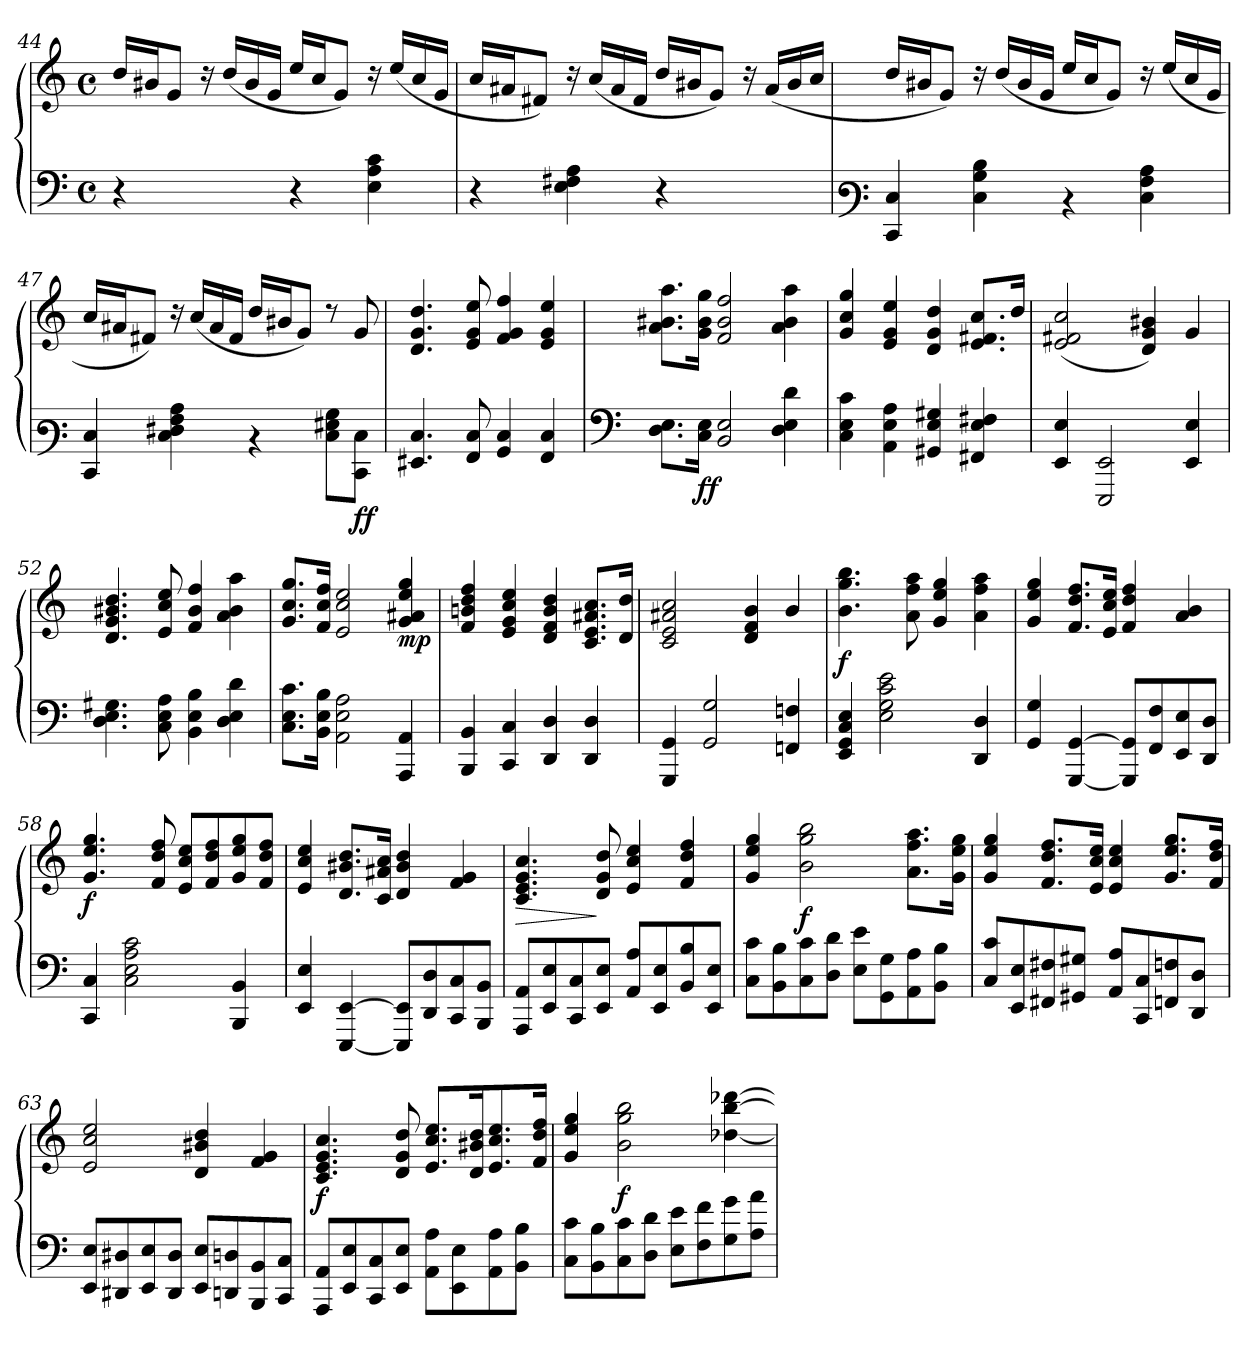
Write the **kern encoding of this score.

**kern	**kern	**dynam
*part1	*part1	*part1
*staff2	*staff1	*staff1/2
*clefF4	*clefG3	*
*M4/4	*M4/4	*
*met(c)	*met(c)	*
=44	=44	=44
4r	16b/LL	.
.	16g#X/J	.
.	8e/J	.
4ryy	16ra	.
.	(<16b/LL	.
.	16g#/	.
.	16e/JJ	.
4r	16cc/LL	.
.	16a/J	.
.	8e/J)	.
4E\ 4A\ 4c\	16ra	.
.	(<16cc/LL	.
.	16a/	.
.	16e/JJ	.
=45	=45	=45
4r	16a/LL	.
.	16f#X/J	.
.	8d#X/J)	.
4E\ 4F#X\ 4A\	16ra	.
.	(<16a/LL	.
.	16f#/	.
.	16d#/JJ	.
4r	16b/LL	.
.	16g#X/J	.
.	8e/J)	.
4ryy	16ra	.
.	(<16f#/LL	.
.	16g#/	.
.	16a/JJ	.
!!LO:LB:g=z
=46	=46	=46
*clefF3	*	*
4EE/ 4E/	16b/LL	.
.	16g#X/J	.
.	8e/J)	.
4E\ 4B\ 4d\	16ra	.
.	(<16b/LL	.
.	16g#/	.
.	16e/JJ	.
4rD	16cc/LL	.
.	16a/J	.
.	8e/J)	.
4E\ 4A\ 4c\	16ra	.
.	(<16cc/LL	.
.	16a/	.
.	16e/JJ	.
=47	=47	=47
4EE/ 4E/	16a/LL	.
.	16f#X/J	.
.	8d#X/J)	.
4E\ 4F#X\ 4A\ 4c\	16ra	.
.	(<16a/LL	.
.	16f#/	.
.	16d#/JJ	.
4rD	16b/LL	.
.	16g#X/J	.
.	8e/J)	.
8E\ 8G#X\ 8B\L	8rb	.
!	!	!LO:DY:b=2
!	!	!LO:DY:n=1:b
8EE\ 8E\J	8e/	f f
=48	=48	=48
4.GG#X/ 4.E/	4.B/ 4.e/ 4.b/	.
8AA/ 8E/	8c/ 8e/ 8cc/	.
4BB/ 4E/	4d/ 4e/ 4dd/	.
4AA/ 4E/	4c/ 4e/ 4cc/	.
!!LO:LB:g=z
=49	=49	=49
*clefF4	*	*
8.D\ 8.E\L	8.f\ 8.g#X\ 8.ff\L	.
!	!	!LO:DY:b=2
!	!	!LO:DY:n=1:b
16C\ 16E\Jk	16e\ 16g#\ 16ee\Jk	f f
2BB/ 2E/	2d/ 2g#/ 2dd/	.
4D\ 4E\ 4d\	4f\ 4g#\ 4ff\	.
=50	=50	=50
4C\ 4E\ 4c\	4e/ 4a/ 4ee/	.
4AA\ 4E\ 4A\	4c/ 4e/ 4cc/	.
4GG#X/ 4E/ 4G#X/	4B/ 4e/ 4b/	.
4FF#X/ 4E/ 4F#X/	8.c/ 8.d#X/ 8.a/L	.
.	16b/Jk	.
=51	=51	=51
4EE/ 4E/	(<2c/ 2d#X/ 2a/	.
2EEE/ 2EE/	.	.
.	4B/ 4e/ 4g#X/)	.
4EE/ 4E/	4e/	.
=52	=52	=52
4.D\ 4.E\ 4.G#X\	4.B/ 4.e/ 4.g#X/ 4.b/	.
8C\ 8E\ 8A\	8c/ 8a/ 8cc/	.
4BB\ 4E\ 4B\	4d/ 4g#/ 4dd/	.
4D\ 4E\ 4d\	4f\ 4g#\ 4ff\	.
=53	=53	=53
8.C\ 8.E\ 8.c\L	8.e/ 8.a/ 8.ee/L	.
16BB\ 16E\ 16B\Jk	16d/ 16a/ 16dd/Jk	.
2AA\ 2E\ 2A\	2c/ 2a/ 2cc/	.
!	!	!LO:DY:b
4AAA/ 4AA/	4e/ 4f#X/ 4cc/ 4ee/	mp
!!LO:LB:g=z
=54	=54	=54
4BBB/ 4BB/	4d/ 4gn/ 4b/ 4dd/	.
4CC/ 4C/	4c/ 4e/ 4a/ 4cc/	.
4DD/ 4D/	4B/ 4d/ 4g/ 4b/	.
4DD/ 4D/	8.A/ 8.c/ 8.f#X/ 8.a/L	.
.	16B/ 16b/Jk	.
=55	=55	=55
4GGG/ 4GG/	2A/ 2c/ 2f#X/ 2a/	.
2GG/ 2G/	.	.
.	4B/ 4d/ 4g/	.
4FFn/ 4Fn/	4g/	.
=56	=56	=56
!	!	!LO:DY:b
4EE/ 4GG/ 4C/ 4E/	4.g\ 4.ee\ 4.gg\	f
2E\ 2G\ 2c\ 2e\	.	.
.	8f\ 8dd\ 8ff\	.
.	4e/ 4cc/ 4ee/	.
4DD/ 4D/	4f\ 4dd\ 4ff\	.
=57	=57	=57
4GG/ 4G/	4e/ 4cc/ 4ee/	.
[<4GGG/ [>4GG/	8.d/ 8.b/ 8.dd/L	.
.	16c/ 16a/ 16cc/Jk	.
8GGG/] 8GG/]L	4d/ 4b/ 4dd/	.
8FF/ 8F/	.	.
8EE/ 8E/	4f/ 4g/	.
8DD/ 8D/J	.	.
=58	=58	=58
!	!	!LO:DY:b
4CC/ 4C/	4.e/ 4.cc/ 4.ee/	f
2C\ 2E\ 2A\ 2c\	.	.
.	8d/ 8b/ 8dd/	.
.	8c/ 8a/ 8cc/L	.
.	8d/ 8b/ 8dd/	.
4BBB/ 4BB/	8e/ 8cc/ 8ee/	.
.	8d/ 8b/ 8dd/J	.
!!LO:LB:g=z
=59	=59	=59
4EE/ 4E/	4c/ 4a/ 4cc/	.
[<4EEE/ [>4EE/	8.B/ 8.g#X/ 8.b/L	.
.	16A/ 16f#X/ 16a/Jk	.
8EEE/] 8EE/]L	4B/ 4g#/ 4b/	.
8DD/ 8D/	.	.
8CC/ 8C/	4d/ 4e/	.
8BBB/ 8BB/J	.	.
=60	=60	=60
!	!	!LO:HP:b
8AAA/ 8AA/L	4.A/ 4.c/ 4.e/ 4.a/	>
8EE/ 8E/	.	.
8CC/ 8C/	.	.
8EE/ 8E/J	8B/ 8e/ 8b/	]
8AA/ 8A/L	4c/ 4a/ 4cc/	.
8EE/ 8E/	.	.
8BB/ 8B/	4d/ 4b/ 4dd/	.
8EE/ 8E/J	.	.
=61	=61	=61
8C\ 8c\L	4e/ 4cc/ 4ee/	.
8BB\ 8B\	.	.
!	!	!LO:DY:b
8C\ 8c\	2g\ 2ee\ 2gg\	f
8D\ 8d\J	.	.
8E\ 8e\L	.	.
8GG\ 8G\	.	.
8AA\ 8A\	8.f\ 8.dd\ 8.ff\L	.
8BB\ 8B\J	.	.
.	16e\ 16cc\ 16ee\Jk	.
=62	=62	=62
8C/ 8c/L	4e/ 4cc/ 4ee/	.
8EE/ 8E/	.	.
8FF#X/ 8F#X/	8.d/ 8.b/ 8.dd/L	.
8GG#X/ 8G#X/J	.	.
.	16c/ 16a/ 16cc/Jk	.
8AA/ 8A/L	4c/ 4a/ 4cc/	.
8CC/ 8C/	.	.
8FFn/ 8Fn/	8.e/ 8.cc/ 8.ee/L	.
8DD/ 8D/J	.	.
.	16d/ 16b/ 16dd/Jk	.
!!LO:PB:g=z
=63	=63	=63
8EE/ 8E/L	2c/ 2a/ 2cc/	.
8DD#X/ 8D#X/	.	.
8EE/ 8E/	.	.
8DD#/ 8D#/J	.	.
8EE/ 8E/L	4B/ 4g#X/ 4b/	.
8DDn/ 8Dn/	.	.
8BBB/ 8BB/	4d/ 4e/	.
8CC/ 8C/J	.	.
=64	=64	=64
!	!	!LO:DY:b
8AAA/ 8AA/L	4.A/ 4.c/ 4.e/ 4.a/	f
8EE/ 8E/	.	.
8CC/ 8C/	.	.
8EE/ 8E/J	8B/ 8e/ 8b/	.
8AA\ 8A\L	8.c/ 8.a/ 8.cc/L	.
8EE\ 8E\	.	.
.	16B/ 16g#X/ 16b/k	.
8AA\ 8A\	8.c/ 8.a/ 8.cc/	.
8BB\ 8B\J	.	.
.	16d/ 16b/ 16dd/Jk	.
=65	=65	=65
8C\ 8c\L	4e/ 4cc/ 4ee/	.
8BB\ 8B\	.	.
!	!	!LO:DY:b
8C\ 8c\	2g\ 2ee\ 2gg\	f
8D\ 8d\J	.	.
8E\ 8e\L	.	.
8F\ 8f\	.	.
8G\ 8g\	[<4b-X\ [>4gg\ [>4bb-X\	.
8A\ 8a\J	.	.
=	=	=
*-	*-	*-
